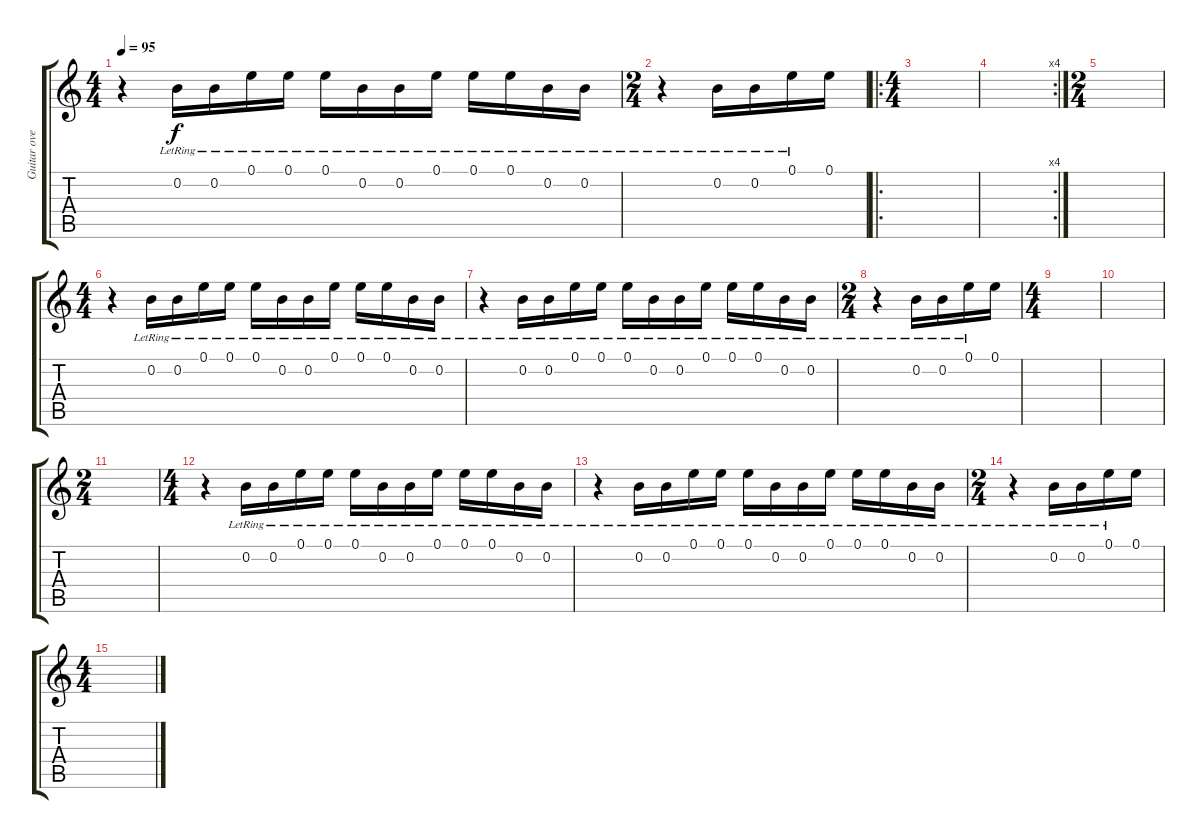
\track ("Guitar over dub" "Guitar ove") {instrument acousticguitarsteel}
\staff {score tabs}
\tuning (E4 B3 G3 D3 A2 E2) {hide}
\ts (4 4)
\tempo 95
\clef g2
\ks c
r.4{dy f} 0.2{lr}.16 0.2{lr}.16 0.1{lr}.16 0.1{lr}.16 0.1{lr}.16 0.2{lr}.16 0.2{lr}.16 0.1{lr}.16 0.1{lr}.16 0.1{lr}.16 0.2{lr}.16 0.2{lr}.16 |
\ts (2 4)
r.4 0.2{lr}.16 0.2{lr}.16 0.1{lr}.16 0.1.16 |
\ro
\ts (4 4)
|
\rc 4
|
\ts (2 4)
|
\ts (4 4)
r.4 0.2{lr}.16 0.2{lr}.16 0.1{lr}.16 0.1{lr}.16 0.1{lr}.16 0.2{lr}.16 0.2{lr}.16 0.1{lr}.16 0.1{lr}.16 0.1{lr}.16 0.2{lr}.16 0.2{lr}.16 |
r.4 0.2{lr}.16 0.2{lr}.16 0.1{lr}.16 0.1{lr}.16 0.1{lr}.16 0.2{lr}.16 0.2{lr}.16 0.1{lr}.16 0.1{lr}.16 0.1{lr}.16 0.2{lr}.16 0.2{lr}.16 |
\ts (2 4)
r.4 0.2{lr}.16 0.2{lr}.16 0.1{lr}.16 0.1.16 |
\ts (4 4)
|
|
\ts (2 4)
|
\ts (4 4)
r.4 0.2{lr}.16 0.2{lr}.16 0.1{lr}.16 0.1{lr}.16 0.1{lr}.16 0.2{lr}.16 0.2{lr}.16 0.1{lr}.16 0.1{lr}.16 0.1{lr}.16 0.2{lr}.16 0.2{lr}.16 |
r.4 0.2{lr}.16 0.2{lr}.16 0.1{lr}.16 0.1{lr}.16 0.1{lr}.16 0.2{lr}.16 0.2{lr}.16 0.1{lr}.16 0.1{lr}.16 0.1{lr}.16 0.2{lr}.16 0.2{lr}.16 |
\ts (2 4)
r.4 0.2{lr}.16 0.2{lr}.16 0.1{lr}.16 0.1.16 |
\ts (4 4)
